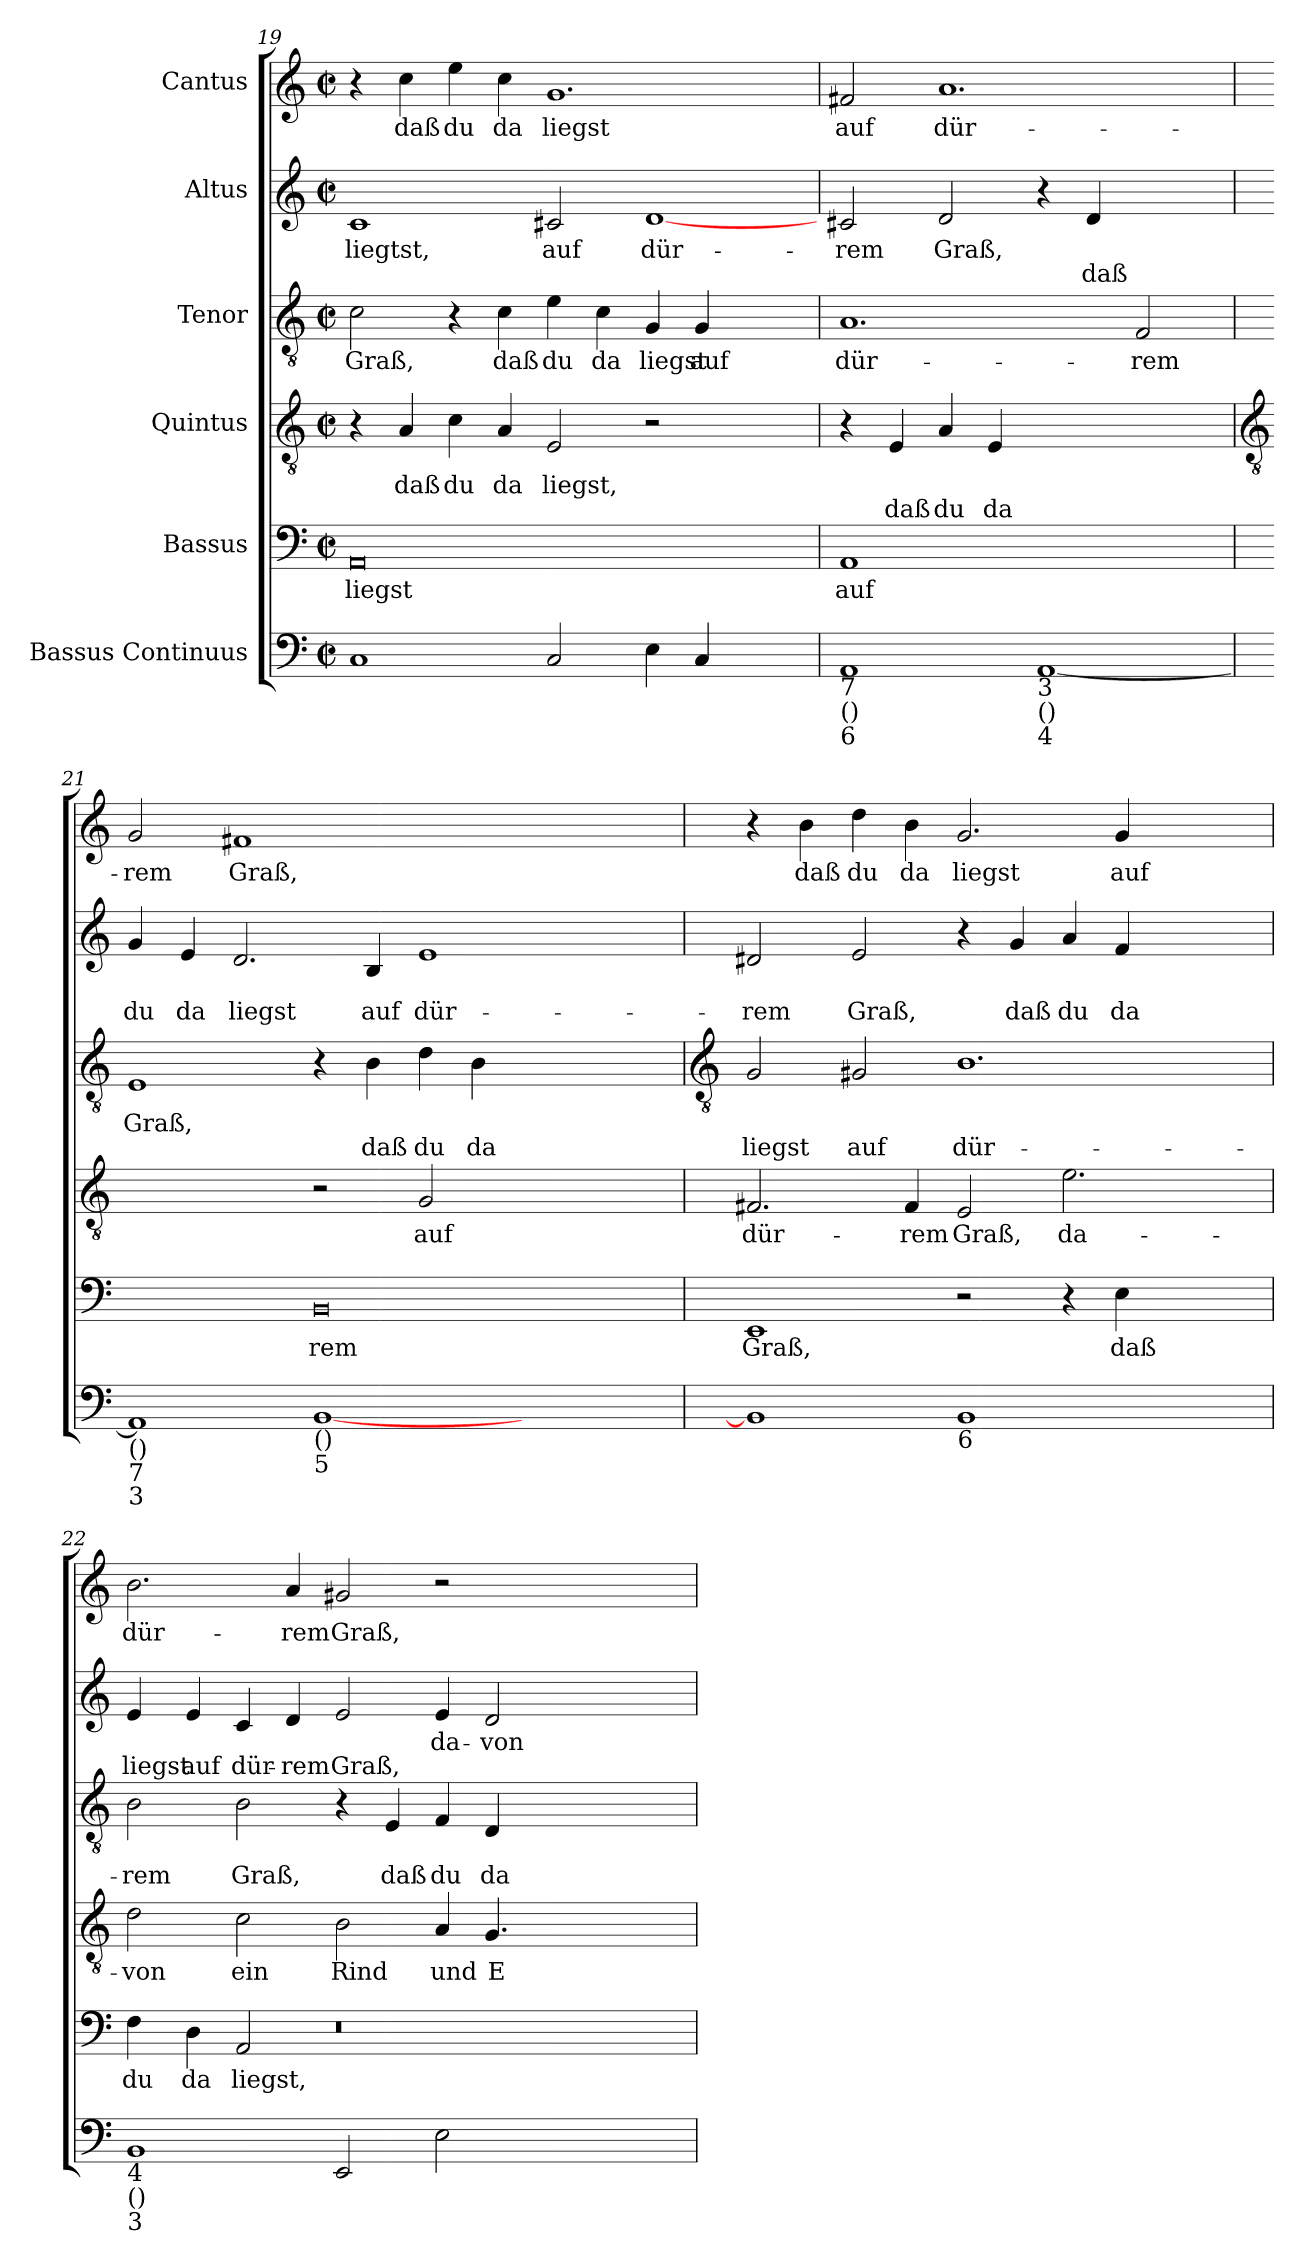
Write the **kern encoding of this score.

**kern	**kern	**text	**kern	**text	**text	**kern	**text	**text	**kern	**text	**text	**kern	**text
*part6	*part5	*part5	*part4	*part4	*part4	*part3	*part3	*part3	*part2	*part2	*part2	*part1	*part1
*staff6	*staff5	*staff5	*staff4	*staff4	*staff4	*staff3	*staff3	*staff3	*staff2	*staff2	*staff2	*staff1	*staff1
*I"Bassus Continuus	*I"Bassus	*	*I"Quintus	*	*	*I"Tenor	*	*	*I"Altus	*	*	*I"Cantus	*
!!LO:LB:g=z
*clefF4	*clefF4	*	*clefGv2	*	*	*clefGv2	*	*	*clefG2	*	*	*clefG2	*
*k[]	*k[]	*	*k[]	*	*	*k[]	*	*	*k[]	*	*	*k[]	*
*C:	*C:	*	*C:	*	*	*C:	*	*	*C:	*	*	*C:	*
*M4/2	*M4/2	*	*M4/2	*	*	*M4/2	*	*	*M4/2	*	*	*M4/2	*
*met(c|)	*met(c|)	*	*met(c|)	*	*	*met(c|)	*	*	*met(c|)	*	*	*met(c|)	*
=19	=19	=19	=19	=19	=19	=19	=19	=19	=19	=19	=19	=19	=19
!	!	!LO:LY:b	!	!	!	!	!LO:LY:b	!	!	!LO:LY:b	!	!	!
1C	0AA	liegst	4r	.	.	2c	Graß,	.	1c	liegtst,	.	4r	.
!	!	!	!	!LO:LY:b	!	!	!	!	!	!	!	!	!LO:LY:b
.	.	.	4A	daß	.	.	.	.	.	.	.	4cc	daß
!	!	!	!	!LO:LY:b	!	!	!	!	!	!	!	!	!LO:LY:b
.	.	.	4c	du	.	4r	.	.	.	.	.	4ee	du
!	!	!	!	!LO:LY:b	!	!	!LO:LY:b	!	!	!	!	!	!LO:LY:b
.	.	.	4A	da	.	4c	daß	.	.	.	.	4cc	da
!	!	!	!	!LO:LY:b	!	!	!LO:LY:b	!	!	!LO:LY:b	!	!	!LO:LY:b
2C	.	.	2E	liegst,	.	4e	du	.	2c#X	auf	.	1.g	liegst
!	!	!	!	!	!	!	!LO:LY:b	!	!	!	!	!	!
.	.	.	.	.	.	4c	da	.	.	.	.	.	.
!	!	!	!	!	!	!	!LO:LY:b	!	!	!LO:LY:b	!	!	!
4E	.	.	2r	.	.	4G	liegst	.	[1d	dür-	.	.	.
!	!	!	!	!	!	!	!LO:LY:b	!	!	!	!	!	!
4C	.	.	.	.	.	4G	auf	.	.	.	.	.	.
2ryy	2ryy	.	2ryy	.	.	2ryy	.	.	.	.	.	.	.
=20	=20	=20	=20	=20	=20	=20	=20	=20	=20	=20	=20	=20	=20
!LO:TX:b:t=7	!	!	!	!	!	!	!	!	!	!	!	!	!
!LO:TX:b:t=()	!	!	!	!	!	!	!	!	!	!	!	!	!
!LO:TX:b:t=6	!	!	!	!	!	!	!	!	!	!	!	!	!
!	!	!LO:LY:b	!	!	!	!	!LO:LY:b	!	!	!LO:LY:b	!	!	!LO:LY:b
1AA	1AA	auf	4r	.	.	1.A	dür-	.	2c#	-rem	.	2f#X	auf
!	!	!	!	!	!LO:LY:b	!	!	!	!	!	!	!	!
.	.	.	4E	.	daß	.	.	.	.	.	.	.	.
!	!	!	!	!	!LO:LY:b	!	!	!	!	!LO:LY:b	!	!	!LO:LY:b
.	.	.	4A	.	du	.	.	.	2d	Graß,	.	1.a	dür-
!	!	!	!	!	!LO:LY:b	!	!	!	!	!	!	!	!
.	.	.	4E	.	da	.	.	.	.	.	.	.	.
!LO:TX:b:t=3	!	!	!	!	!	!	!	!	!	!	!	!	!
!LO:TX:b:t=()	!	!	!	!	!	!	!	!	!	!	!	!	!
!LO:TX:b:t=4	!	!	!	!	!	!	!	!	!	!	!	!	!
!	!	!LO:LY:b	!	!	!LO:LY:b	!	!	!	!	!	!	!	!
[1AA	[2.BByy	dür-	[1Dyy	.	liegst_____________	.	.	.	4r	.	.	.	.
!	!	!	!	!	!	!	!	!	!	!	!LO:LY:b	!	!
.	.	.	.	.	.	.	.	.	4d	.	daß	.	.
!	!	!	!	!	!	!	!LO:LY:b	!	!	!	!	!	!
.	.	.	.	.	.	2F	-rem	.	2ryy	.	.	.	.
.	4BByy_	.	.	.	.	.	.	.	.	.	.	.	.
!!LO:LB:g=z
=21	=21	=21	=21	=21	=21	=21	=21	=21	=21	=21	=21	=21	=21
*	*	*	*clefGv2	*	*	*	*	*	*	*	*	*	*
!LO:TX:b:t=()	!	!	!	!	!	!	!	!	!	!	!	!	!
!LO:TX:b:t=7\n3	!	!	!	!	!	!	!	!	!	!	!	!	!
!	!	!	!	!LO:LY:b	!	!	!LO:LY:b	!	!	!	!LO:LY:b	!	!LO:LY:b
1AA]	2BByy_	.	1Dyy]	___________	.	1E	Graß,	.	4g	.	du	2g	-rem
!	!	!	!	!	!	!	!	!	!	!	!LO:LY:b	!	!
.	.	.	.	.	.	.	.	.	4e	.	da	.	.
!	!	!	!	!	!	!	!	!	!	!	!LO:LY:b	!	!LO:LY:b
.	2BByy]	.	.	.	.	.	.	.	2.d	.	liegst	1f#X	Graß,
!LO:TX:b:t=()	!	!	!	!	!	!	!	!	!	!	!	!	!
!LO:TX:b:t=5	!	!	!	!	!	!	!	!	!	!	!	!	!
!	!	!LO:LY:b	!	!	!	!	!	!	!	!	!	!	!
[1BB	0BB	-rem	2r	.	.	4r	.	.	.	.	.	.	.
!	!	!	!	!	!	!	!	!LO:LY:b	!	!	!LO:LY:b	!	!
.	.	.	.	.	.	4B	.	daß	4B	.	auf	.	.
!	!	!	!	!LO:LY:b	!	!	!	!LO:LY:b	!	!	!LO:LY:b	!	!
.	.	.	2G	auf	.	4d	.	du	1e	.	dür-	1.ryy	.
!	!	!	!	!	!	!	!	!LO:LY:b	!	!	!	!	!
.	.	.	.	.	.	4B	.	da	.	.	.	.	.
1ryy	.	.	1ryy	.	.	1ryy	.	.	.	.	.	.	.
.	.	.	.	.	.	.	.	.	2ryy	.	.	.	.
!!LO:LB:g=z
=22	=22	=22	=22	=22	=22	=22	=22	=22	=22	=22	=22	=22	=22
*	*	*	*	*	*	*clefGv2	*	*	*	*	*	*	*
!	!	!LO:LY:b	!	!LO:LY:b	!	!	!	!LO:LY:b	!	!	!LO:LY:b	!	!
1BB]	1EE	Graß,	2.F#X	dür-	.	2G	.	liegst	2d#X	.	-rem	4r	.
!	!	!	!	!	!	!	!	!	!	!	!	!	!LO:LY:b
.	.	.	.	.	.	.	.	.	.	.	.	4b	daß
!	!	!	!	!	!	!	!	!LO:LY:b	!	!	!LO:LY:b	!	!LO:LY:b
.	.	.	.	.	.	2G#X	.	auf	2e	.	Graß,	4dd	du
!	!	!	!	!LO:LY:b	!	!	!	!	!	!	!	!	!LO:LY:b
.	.	.	4F#	-rem	.	.	.	.	.	.	.	4b	da
!LO:TX:b:t=6	!	!	!	!	!	!	!	!	!	!	!	!	!
!	!	!	!	!LO:LY:b	!	!	!	!LO:LY:b	!	!	!	!	!LO:LY:b
1BB	2r	.	2E	Graß,	.	1.B	.	dür-	4r	.	.	2.g	liegst
!	!	!	!	!	!	!	!	!	!	!	!LO:LY:b	!	!
.	.	.	.	.	.	.	.	.	4g	.	daß	.	.
!	!	!	!	!LO:LY:b	!	!	!	!	!	!	!LO:LY:b	!	!
.	4r	.	2.e	da-	.	.	.	.	4a	.	du	.	.
!	!	!LO:LY:b	!	!	!	!	!	!	!	!	!LO:LY:b	!	!LO:LY:b
.	4E	daß	.	.	.	.	.	.	4f	.	da	4g	auf
2ryy	2ryy	.	.	.	.	.	.	.	2ryy	.	.	2ryy	.
.	.	.	4ryy	.	.	.	.	.	.	.	.	.	.
=22A	=22A	=22A	=22A	=22A	=22A	=22A	=22A	=22A	=22A	=22A	=22A	=22A	=22A
!LO:TX:b:t=4	!	!	!	!	!	!	!	!	!	!	!	!	!
!LO:TX:b:t=()	!	!	!	!	!	!	!	!	!	!	!	!	!
!LO:TX:b:t=3	!	!	!	!	!	!	!	!	!	!	!	!	!
!	!	!LO:LY:b	!	!LO:LY:b	!	!	!	!LO:LY:b	!	!	!LO:LY:b	!	!LO:LY:b
1BB	4F	du	2d	-von	.	2B	.	-rem	4e	.	liegst	2.b	dür-
!	!	!LO:LY:b	!	!	!	!	!	!	!	!	!LO:LY:b	!	!
.	4D	da	.	.	.	.	.	.	4e	.	auf	.	.
!	!	!LO:LY:b	!	!LO:LY:b	!	!	!	!LO:LY:b	!	!	!LO:LY:b	!	!
.	2AA	liegst,	2c	ein	.	2B	.	Graß,	4c	.	dür-	.	.
!	!	!	!	!	!	!	!	!	!	!	!LO:LY:b	!	!LO:LY:b
.	.	.	.	.	.	.	.	.	4d	.	-rem	4a	-rem
!	!	!	!	!LO:LY:b	!	!	!	!	!	!	!LO:LY:b	!	!LO:LY:b
2EE	0r	.	2B	Rind	.	4r	.	.	2e	.	Graß,	2g#X	Graß,
!	!	!	!	!	!	!	!	!LO:LY:b	!	!	!	!	!
.	.	.	.	.	.	4E	.	daß	.	.	.	.	.
!	!	!	!	!LO:LY:b	!	!	!	!LO:LY:b	!	!LO:LY:b	!	!	!
2E	.	.	4A	und	.	4F	.	du	4e	da-	.	2r	.
!	!	!	!	!LO:LY:b	!	!	!	!LO:LY:b	!	!LO:LY:b	!	!	!
.	.	.	4.G	E-	.	4D	.	da	2d	-von	.	.	.
1ryy	.	.	.	.	.	1ryy	.	.	.	.	.	1ryy	.
.	.	.	2..ryy	.	.	.	.	.	.	.	.	.	.
.	.	.	.	.	.	.	.	.	2.ryy	.	.	.	.
=	=	=	=	=	=	=	=	=	=	=	=	=	=
*-	*-	*-	*-	*-	*-	*-	*-	*-	*-	*-	*-	*-	*-
